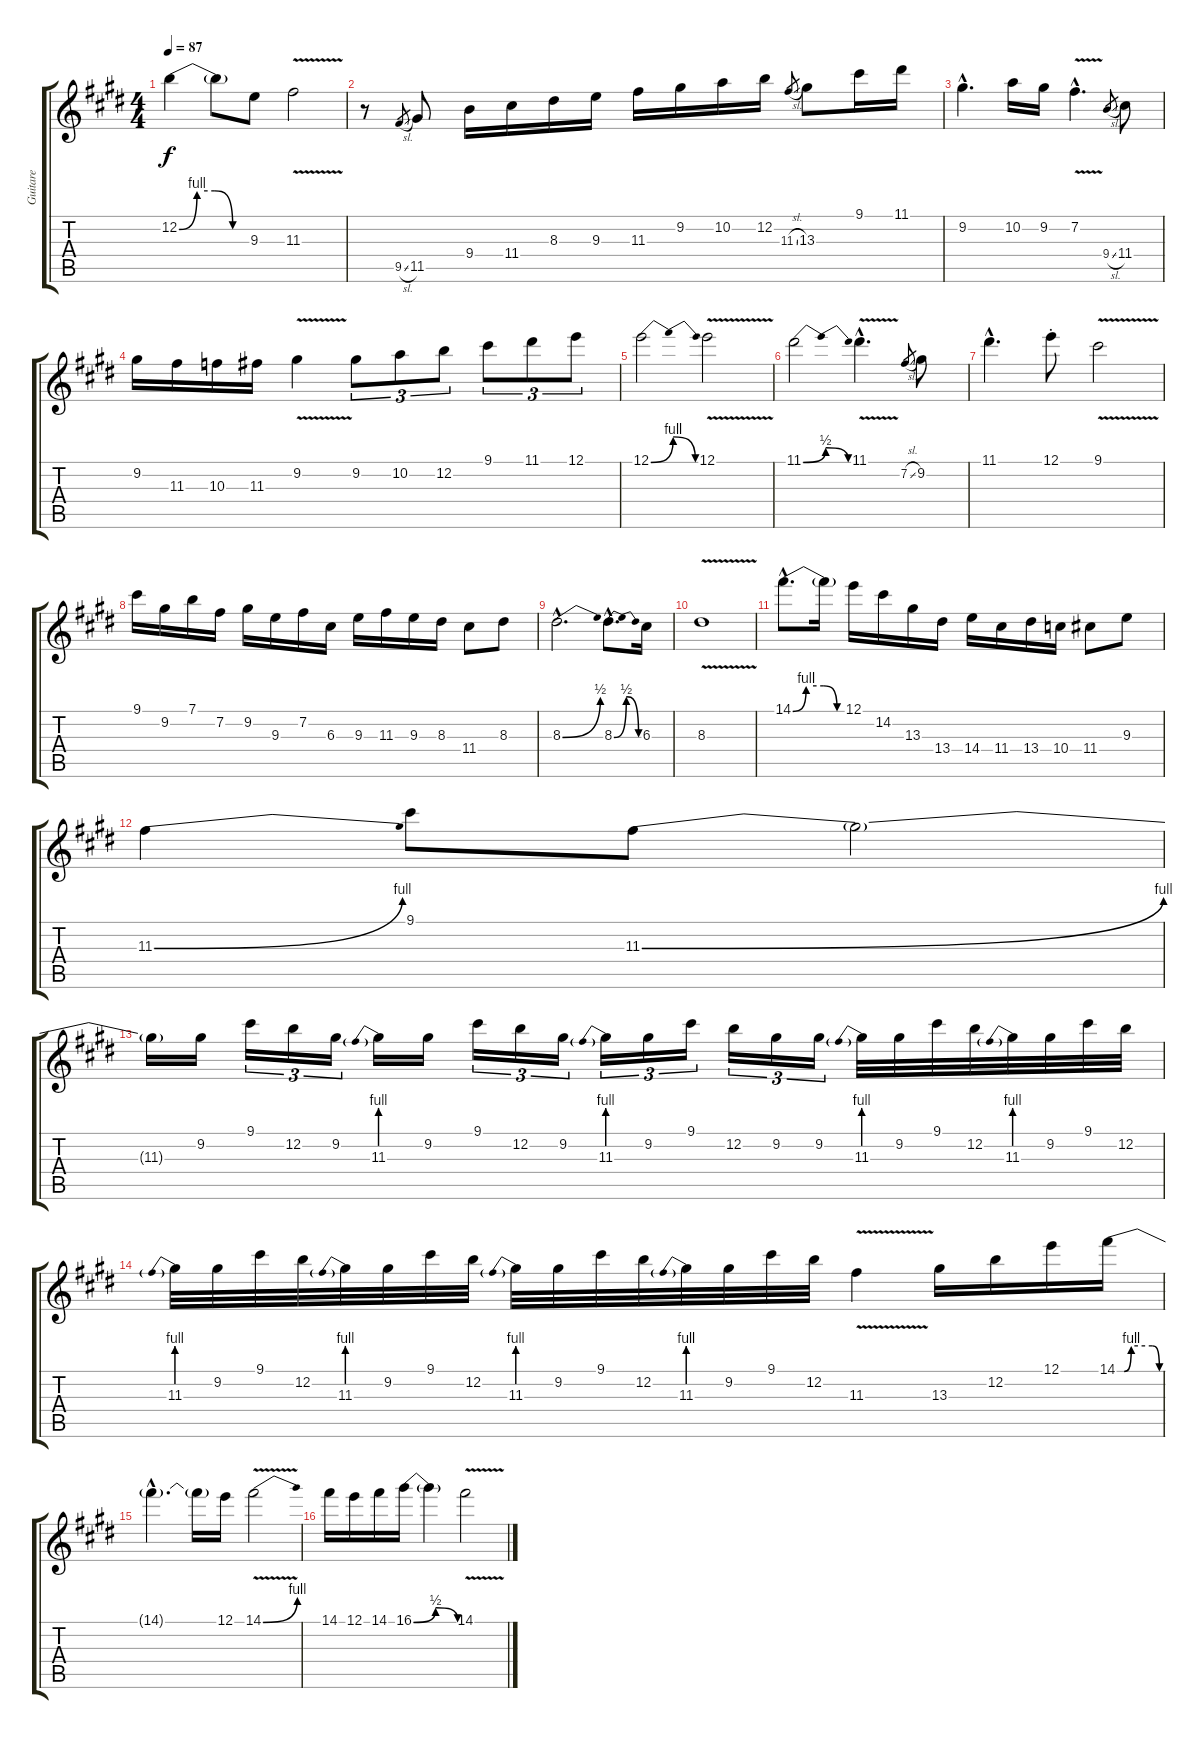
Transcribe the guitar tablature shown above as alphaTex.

\track ("Guitare" "Guitare") {instrument distortionguitar}
\staff {score tabs}
\tuning (E4 B3 G3 D3 A2 E2) {hide}
\ts (4 4)
\tempo 87
\clef g2
\ks e
12.2{be (custom 0 0 15 4 30 4 45 0 60 0)}.4{dy f} 12.2{t}.8 9.3.8 11.3{v}.2 |
r.8 9.5{sl}.8{gr} 11.5.8 9.4.16 11.4.16 8.3.16 9.3.16 11.3.16 9.2.16 10.2.16 12.2.16 11.3{sl}.8{gr} 13.3.8 9.1.16 11.1.16 |
9.2{hac}.4{d} 10.2.16 9.2.16 7.2{v hac}.4{d} 9.4{sl}.8{gr} 11.4.8 |
9.2.16 11.3.16 10.3.16 11.3.16 9.2{v}.4 9.2.8{tu (3 2)} 10.2.8{tu (3 2)} 12.2.8{tu (3 2)} 9.1.8{tu (3 2)} 11.1.8{tu (3 2)} 12.1.8{tu (3 2)} |
12.1{be (bendrelease 0 0 15 4 45 4 60 0)}.2 12.1{v}.2 |
11.1{be (bendrelease 0 0 15 2 45 2 60 0)}.2 11.1{v hac}.4{d} 7.2{sl}.8{gr} 9.2.8 |
11.1{hac}.4{d} 12.1{st}.8 9.1{v}.2 |
9.1.16 9.2.16 7.1.16 7.2.16 9.2.16 9.3.16 7.2.16 6.3.16 9.3.16 11.3.16 9.3.16 8.3.16 11.4.8 8.3.8 |
8.3{be (bend 0 0 60 2) hac}.2{d} 8.3{be (bendrelease 0 0 15 2 45 2 60 0) hac}.8{d} 6.3.16 |
8.3{v}.1 |
14.1{be (custom 0 0 15 4 35 4 50 0 60 0) hac}.8{d} 14.1{t}.16 12.1.16 14.2.16 13.3.16 13.4.16 14.4.16 11.4.16 13.4.16 10.4.16 11.4.8 9.3.8 |
11.3{be (bend 0 0 60 4)}.4 9.1.8 11.3{be (bend 0 0 60 4)}.8 11.3{t}.2 |
11.3{t}.16 9.2.16 9.1.16{tu (3 2)} 12.2.16{tu (3 2)} 9.2.16{tu (3 2)} 11.3{be (prebend 0 4 60 4)}.16 9.2.16 9.1.16{tu (3 2)} 12.2.16{tu (3 2)} 9.2.16{tu (3 2)} 11.3{be (prebend 0 4 60 4)}.16{tu (3 2)} 9.2.16{tu (3 2)} 9.1.16{tu (3 2)} 12.2.16{tu (3 2)} 9.2.16{tu (3 2)} 9.2.16{tu (3 2)} 11.3{be (prebend 0 4 60 4)}.32 9.2.32 9.1.32 12.2.32 11.3{be (prebend 0 4 60 4)}.32 9.2.32 9.1.32 12.2.32 |
11.3{be (prebend 0 4 60 4)}.32 9.2.32 9.1.32 12.2.32 11.3{be (prebend 0 4 60 4)}.32 9.2.32 9.1.32 12.2.32 11.3{be (prebend 0 4 60 4)}.32 9.2.32 9.1.32 12.2.32 11.3{be (prebend 0 4 60 4)}.32 9.2.32 9.1.32 12.2.32 11.3{v}.4 13.3.16 12.2.16 12.1.16 14.1{be (custom 0 0 10 0 20 4 50 4 60 0)}.16 |
14.1{hac t}.4{d} 14.1{t}.16 12.1.16 14.1{be (bend 0 0 60 4) v}.2 |
14.1.16 12.1.16 14.1.16 16.1{be (bendrelease 0 0 15 2 45 2 60 0)}.16 16.1{t}.4 14.1{v}.2
